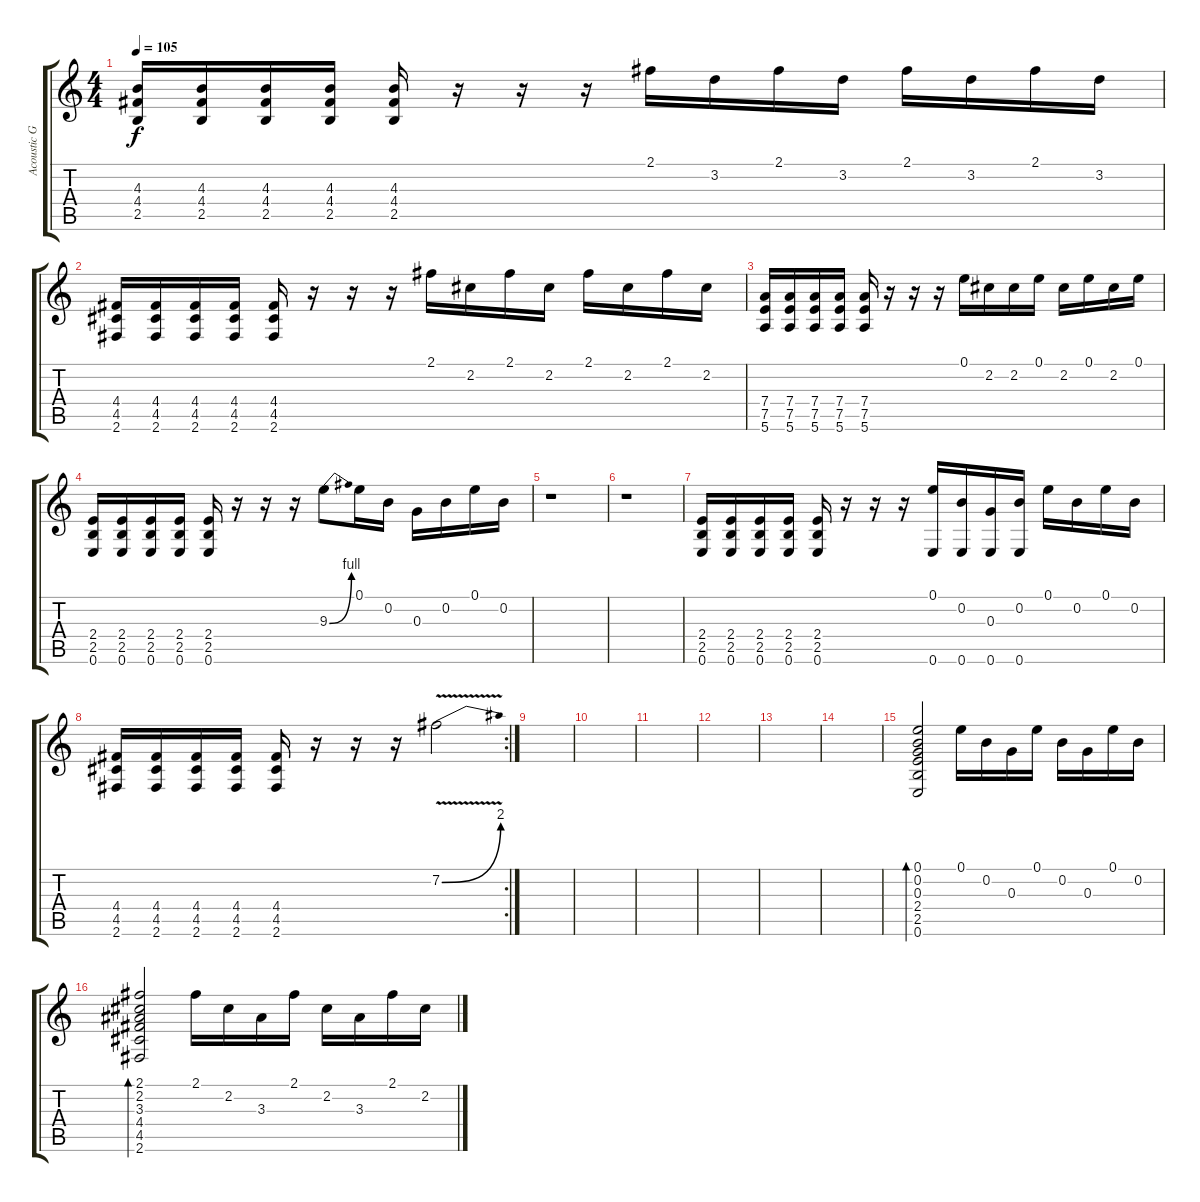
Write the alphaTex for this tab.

\track ("Acoustic Guitar" "Acoustic G") {instrument acousticguitarsteel}
\staff {score tabs}
\tuning (E4 B3 G3 D3 A2 E2) {hide}
\ts (4 4)
\tempo 105
\clef g2
\ks c
(4.3 4.4 2.5).16{dy f} (4.3 4.4 2.5).16 (4.3 4.4 2.5).16 (4.3 4.4 2.5).16 (4.3 4.4 2.5).16 r.16 r.16 r.16 2.1.16 3.2.16 2.1.16 3.2.16 2.1.16 3.2.16 2.1.16 3.2.16 |
(4.4 4.5 2.6).16 (4.4 4.5 2.6).16 (4.4 4.5 2.6).16 (4.4 4.5 2.6).16 (4.4 4.5 2.6).16 r.16 r.16 r.16 2.1.16 2.2.16 2.1.16 2.2.16 2.1.16 2.2.16 2.1.16 2.2.16 |
(7.4 7.5 5.6).16 (7.4 7.5 5.6).16 (7.4 7.5 5.6).16 (7.4 7.5 5.6).16 (7.4 7.5 5.6).16 r.16 r.16 r.16 0.1.16 2.2.16 2.2.16 0.1.16 2.2.16 0.1.16 2.2.16 0.1.16 |
(2.4 2.5 0.6).16 (2.4 2.5 0.6).16 (2.4 2.5 0.6).16 (2.4 2.5 0.6).16 (2.4 2.5 0.6).16 r.16 r.16 r.16 9.3{be (bend 0 0 60 4)}.8 0.1.16 0.2.16 0.3.16 0.2.16 0.1.16 0.2.16 |
r.1 |
r.1 |
(2.4 2.5 0.6).16 (2.4 2.5 0.6).16 (2.4 2.5 0.6).16 (2.4 2.5 0.6).16 (2.4 2.5 0.6).16 r.16 r.16 r.16 (0.1 0.6).16 (0.2 0.6).16 (0.3 0.6).16 (0.2 0.6).16 0.1.16 0.2.16 0.1.16 0.2.16 |
\rc 2
(4.4 4.5 2.6).16 (4.4 4.5 2.6).16 (4.4 4.5 2.6).16 (4.4 4.5 2.6).16 (4.4 4.5 2.6).16 r.16 r.16 r.16 7.2{be (bend 0 0 60 8) v}.2 |
|
|
|
|
|
|
(0.1 0.2 0.3 2.4 2.5 0.6).2{bd 240} 0.1.16 0.2.16 0.3.16 0.1.16 0.2.16 0.3.16 0.1.16 0.2.16 |
(2.1 2.2 3.3 4.4 4.5 2.6).2{bd 240} 2.1.16 2.2.16 3.3.16 2.1.16 2.2.16 3.3.16 2.1.16 2.2.16
